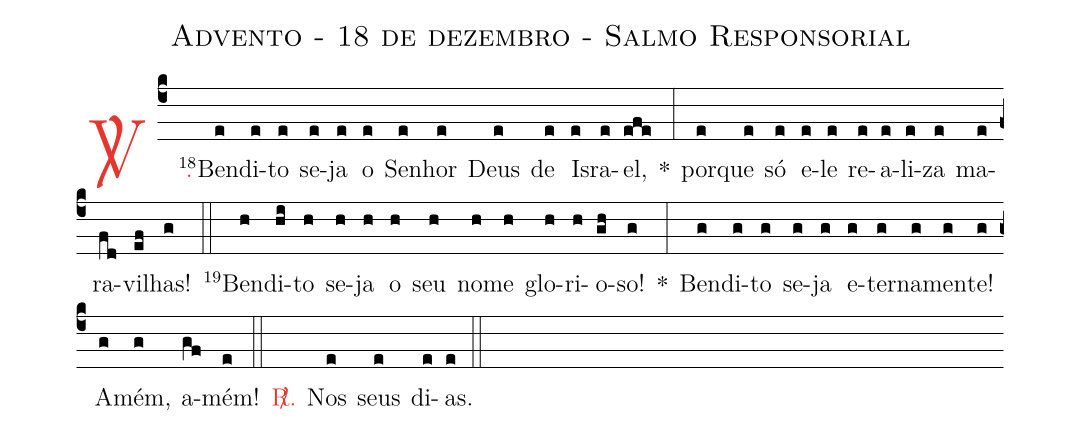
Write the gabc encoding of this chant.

name: Advento - 18 de dezembro - Salmo Responsorial;
%%
(c4)

<c><sp>V/</sp>.</c>() <v>\VSup{18}</v>Ben(e)di(e)to(e) se(e)ja(e) o(e) Se(e)nhor(e) Deus(e) de(e) Is(e)ra(e)el,(efe) *(:)
por(e)que(e) só(e) e(e)le(e) re(e)a(e)li(e)za(e) ma(e)ra(fd)vi(ef)lhas!(g)

(::)

<v>\VSup{19}</v>Ben(h)di(hi)to(h) se(h)ja(h) o(h) seu(h) no(h)me(h) glo(h)ri(h)o(gh)so!(g) *(:)
Ben(g)di(g)to(g) se(g)ja(g) e(g)ter(g)na(g)men(g)te!(g) A(g)mém,(g) a(gf)mém!(e)

(::)

<c><sp>R/</sp>.</c>() Nos(e) seus(e) di(e)as.(e)

(::)
